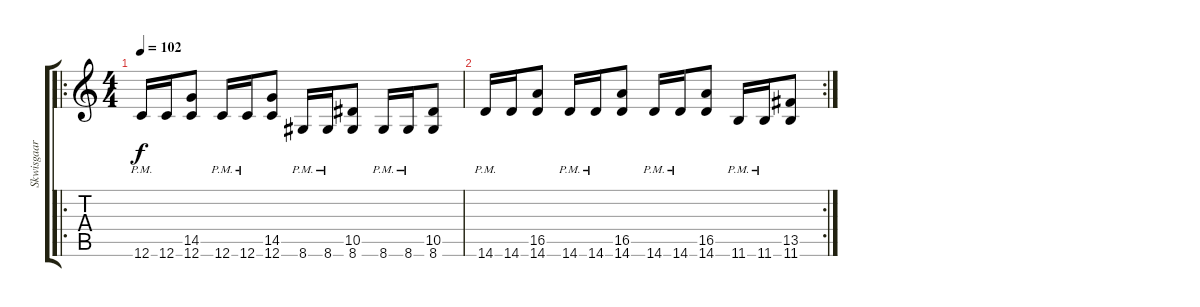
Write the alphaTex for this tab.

\track ("Skwisgaar" "Skwisgaar") {instrument distortionguitar}
\staff {score tabs}
\tuning (C4 G3 Eb3 Bb2 F2 C2) {hide}
\ro
\ts (4 4)
\tempo 102
\clef g2
\ks c
12.6{pm}.16{dy f} 12.6.16 (14.5 12.6).8 12.6{pm}.16 12.6{pm}.16 (14.5 12.6).8 8.6{pm}.16 8.6{pm}.16 (10.5 8.6).8 8.6{pm}.16 8.6{pm}.16 (10.5 8.6).8 |
\rc 2
14.6{pm}.16 14.6.16 (16.5 14.6).8 14.6{pm}.16 14.6{pm}.16 (16.5 14.6).8 14.6{pm}.16 14.6{pm}.16 (16.5 14.6).8 11.6{pm}.16 11.6{pm}.16 (13.5 11.6).8
